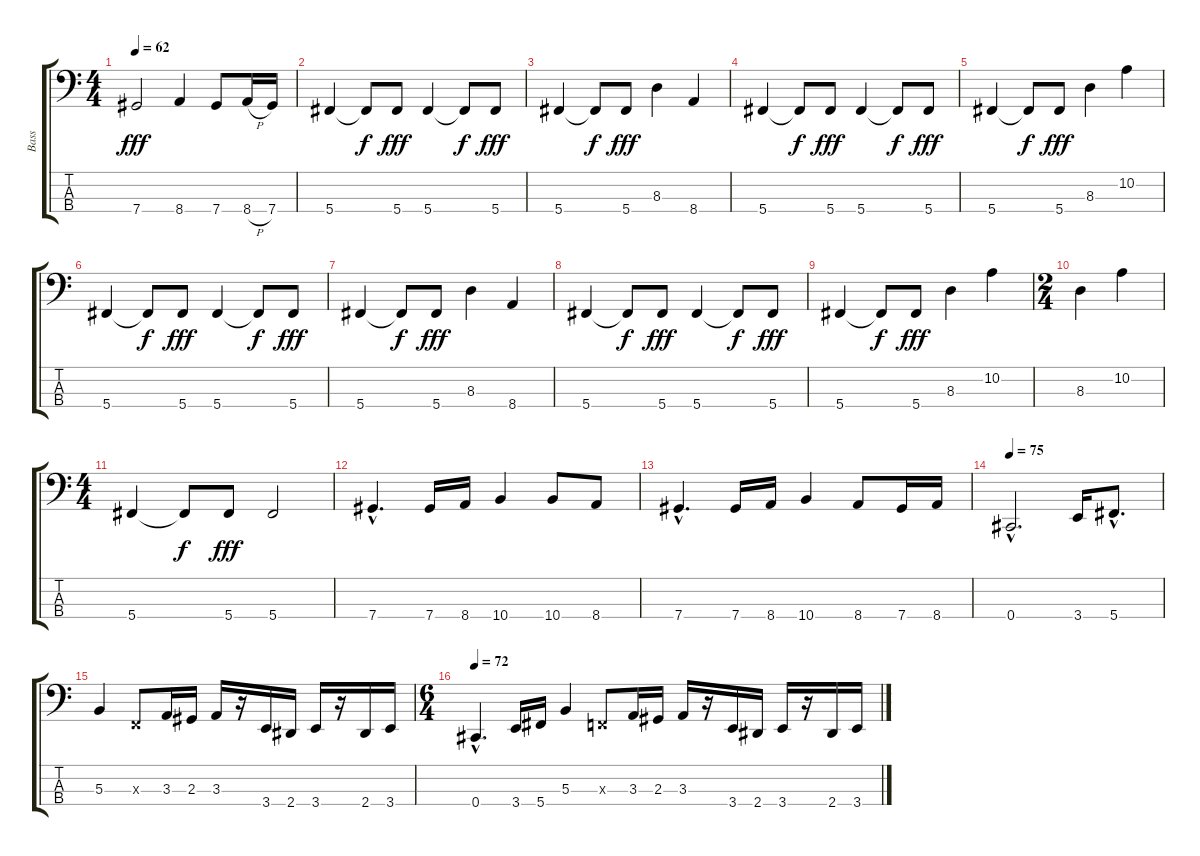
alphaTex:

\track ("Bass" "Bass") {instrument electricbasspick}
\staff {score tabs}
\tuning (E2 B1 Gb1 Db1) {hide}
\ts (4 4)
\tempo 62
\clef f4
\ks c
7.4.2{dy fff} 8.4.4 7.4.8 8.4{h}.16 7.4.16 |
5.4.4 5.4{t}.8{dy f} 5.4.8{dy fff} 5.4.4 5.4{t}.8{dy f} 5.4.8{dy fff} |
5.4.4 5.4{t}.8{dy f} 5.4.8{dy fff} 8.3.4 8.4.4 |
5.4.4 5.4{t}.8{dy f} 5.4.8{dy fff} 5.4.4 5.4{t}.8{dy f} 5.4.8{dy fff} |
5.4.4 5.4{t}.8{dy f} 5.4.8{dy fff} 8.3.4 10.2.4 |
5.4.4 5.4{t}.8{dy f} 5.4.8{dy fff} 5.4.4 5.4{t}.8{dy f} 5.4.8{dy fff} |
5.4.4 5.4{t}.8{dy f} 5.4.8{dy fff} 8.3.4 8.4.4 |
5.4.4 5.4{t}.8{dy f} 5.4.8{dy fff} 5.4.4 5.4{t}.8{dy f} 5.4.8{dy fff} |
5.4.4 5.4{t}.8{dy f} 5.4.8{dy fff} 8.3.4 10.2.4 |
\ts (2 4)
8.3.4 10.2.4 |
\ts (4 4)
5.4.4 5.4{t}.8{dy f} 5.4.8{dy fff} 5.4.2 |
7.4{hac}.4{d} 7.4.16 8.4.16 10.4.4 10.4.8 8.4.8 |
7.4{hac}.4{d} 7.4.16 8.4.16 10.4.4 8.4.8 7.4.16 8.4.16 |
\tempo 75
0.4{hac}.2{d} 3.4.16 5.4{hac}.8{d} |
5.3.4 -1.3{x}.8 3.3.16 2.3.16 3.3.16 r.16 3.4.16 2.4.16 3.4.16 r.16 2.4.16 3.4.16 |
\ts (6 4)
\tempo 72
0.4{hac}.4{d} 3.4.16 5.4.16 5.3.4 -1.3{x}.8 3.3.16 2.3.16 3.3.16 r.16 3.4.16 2.4.16 3.4.16 r.16 2.4.16 3.4.16
